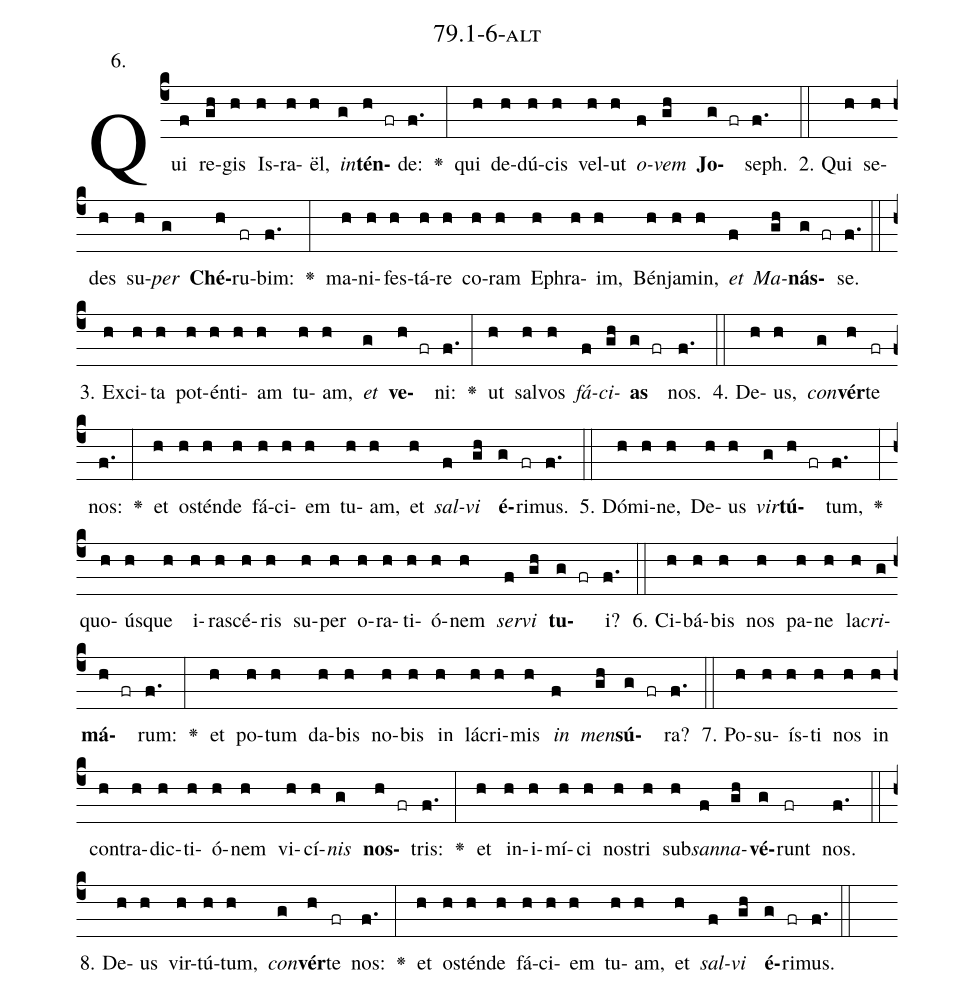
name: 79.1-6-alt;
annotation: 6.;
%%
(c4)Qui(f) re(gh)gis(h) Is(h)ra(h)ël,(h) <i>in</i>(g)<b>tén</b>(h fr)de:(f.) <v>\greheightstar</v>(:) qui(h) de(h)dú(h)cis(h) vel(h)ut(h) <i>o</i>(f)<i>vem</i>(gh) <b>Jo</b>(g fr)seph.(f.) (::)
2. Qui(h) se(h)des(h) su(h)<i>per</i>(g) <b>Ché</b>(h)ru(fr)bim:(f.) <v>\greheightstar</v>(:) ma(h)ni(h)fes(h)tá(h)re(h) co(h)ram(h) E(h)phra(h)im,(h) Bén(h)ja(h)min,(h) <i>et</i>(f) <i>Ma</i>(gh)<b>nás</b>(g fr)se.(f.) (::)
3. Ex(h)ci(h)ta(h) pot(h)én(h)ti(h)am(h) tu(h)am,(h) <i>et</i>(g) <b>ve</b>(h fr)ni:(f.) <v>\greheightstar</v>(:) ut(h) sal(h)vos(h) <i>fá</i>(f)<i>ci</i>(gh)<b>as</b>(g fr) nos.(f.) (::)
4. De(h)us,(h) <i>con</i>(g)<b>vér</b>(h)te(fr) nos:(f.) <v>\greheightstar</v>(:) et(h) os(h)tén(h)de(h) fá(h)ci(h)em(h) tu(h)am,(h) et(h) <i>sal</i>(f)<i>vi</i>(gh) <b>é</b>(g)ri(fr)mus.(f.) (::)
5. Dó(h)mi(h)ne,(h) De(h)us(h) <i>vir</i>(g)<b>tú</b>(h fr)tum,(f.) <v>\greheightstar</v>(:) quo(h)ús(h)que(h) i(h)ra(h)scé(h)ris(h) su(h)per(h) o(h)ra(h)ti(h)ó(h)nem(h) <i>ser</i>(f)<i>vi</i>(gh) <b>tu</b>(g fr)i?(f.) (::)
6. Ci(h)bá(h)bis(h) nos(h) pa(h)ne(h) la(h)<i>cri</i>(g)<b>má</b>(h fr)rum:(f.) <v>\greheightstar</v>(:) et(h) po(h)tum(h) da(h)bis(h) no(h)bis(h) in(h) lá(h)cri(h)mis(h) <i>in</i>(f) <i>men</i>(gh)<b>sú</b>(g fr)ra?(f.) (::)
7. Po(h)su(h)ís(h)ti(h) nos(h) in(h) con(h)tra(h)dic(h)ti(h)ó(h)nem(h) vi(h)cí(h)<i>nis</i>(g) <b>nos</b>(h fr)tris:(f.) <v>\greheightstar</v>(:) et(h) in(h)i(h)mí(h)ci(h) nos(h)tri(h) sub(h)<i>san</i>(f)<i>na</i>(gh)<b>vé</b>(g)runt(fr) nos.(f.) (::)
8. De(h)us(h) vir(h)tú(h)tum,(h) <i>con</i>(g)<b>vér</b>(h)te(fr) nos:(f.) <v>\greheightstar</v>(:) et(h) os(h)tén(h)de(h) fá(h)ci(h)em(h) tu(h)am,(h) et(h) <i>sal</i>(f)<i>vi</i>(gh) <b>é</b>(g)ri(fr)mus.(f.) (::)
